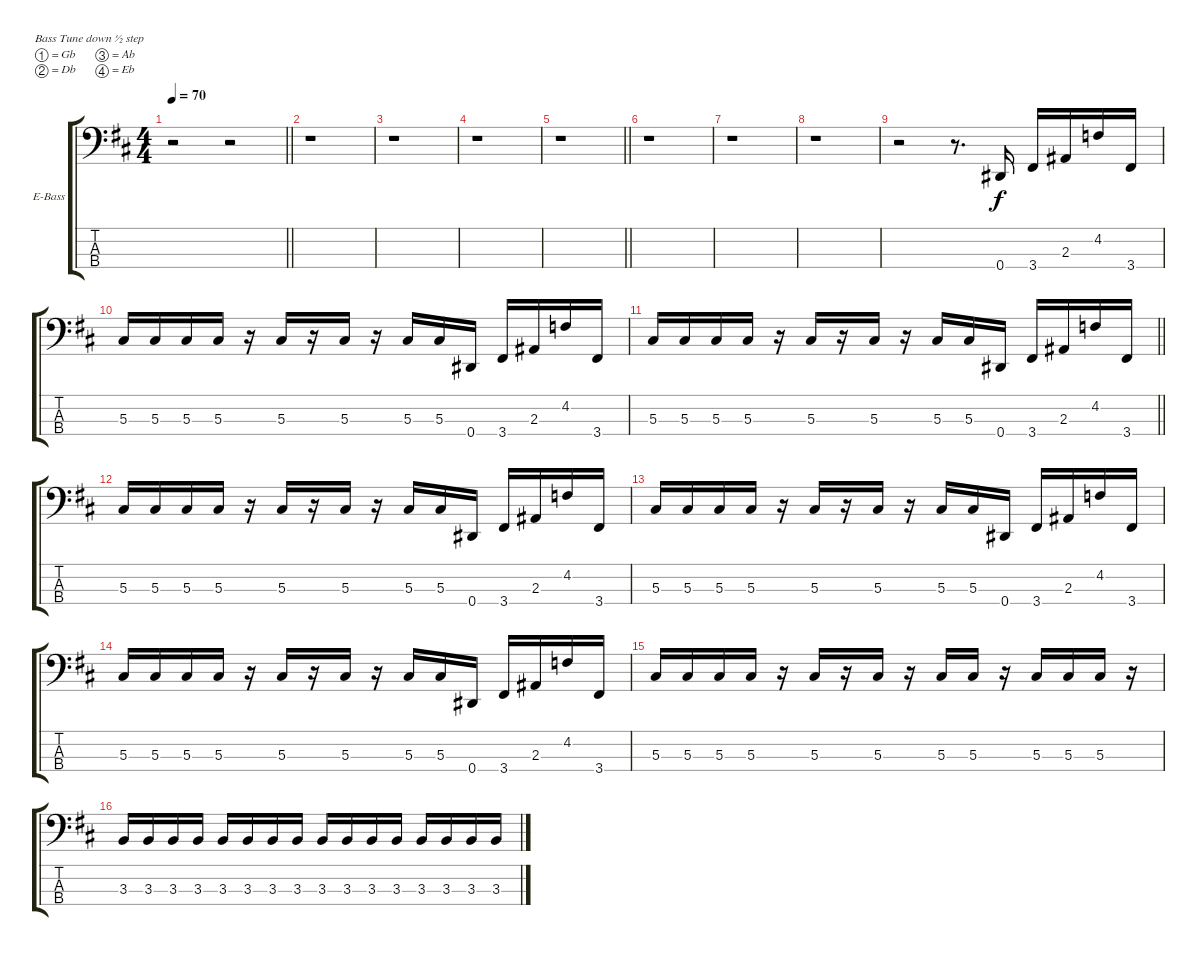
\bracketExtendMode groupsimilarinstruments
\firstSystemTrackNameOrientation horizontal
\otherSystemsTrackNameOrientation horizontal
\track ("Untitled" "E-Bass") {instrument electricbassfinger}
\staff {score tabs}
\tuning (Gb2 Db2 Ab1 Eb1)
\ts (4 4)
\beaming (8 2 2 2 2)
\tempo 70
\clef f4
\barLineRight lightlight
\ks d
r.2{dy f instrument electricbassfinger} r.2 |
r.1 |
r.1 |
r.1 |
\barLineRight lightlight
r.1 |
\section ("" " ")
r.1 |
r.1 |
r.1 |
r.2 r.8{d} 0.4.16 3.4.16 2.3.16 4.2.16 3.4.16 |
5.3.16 5.3.16 5.3.16 5.3.16 r.16 5.3.16 r.16 5.3.16 r.16 5.3.16 5.3.16 0.4.16 3.4.16 2.3.16 4.2.16 3.4.16 |
\barLineRight lightlight
5.3.16 5.3.16 5.3.16 5.3.16 r.16 5.3.16 r.16 5.3.16 r.16 5.3.16 5.3.16 0.4.16 3.4.16 2.3.16 4.2.16 3.4.16 |
\section ("" " ")
5.3.16 5.3.16 5.3.16 5.3.16 r.16 5.3.16 r.16 5.3.16 r.16 5.3.16 5.3.16 0.4.16 3.4.16 2.3.16 4.2.16 3.4.16 |
5.3.16 5.3.16 5.3.16 5.3.16 r.16 5.3.16 r.16 5.3.16 r.16 5.3.16 5.3.16 0.4.16 3.4.16 2.3.16 4.2.16 3.4.16 |
5.3.16 5.3.16 5.3.16 5.3.16 r.16 5.3.16 r.16 5.3.16 r.16 5.3.16 5.3.16 0.4.16 3.4.16 2.3.16 4.2.16 3.4.16 |
5.3.16 5.3.16 5.3.16 5.3.16 r.16 5.3.16 r.16 5.3.16 r.16 5.3.16 5.3.16 r.16 5.3.16 5.3.16 5.3.16 r.16 |
3.3.16 3.3.16 3.3.16 3.3.16 3.3.16 3.3.16 3.3.16 3.3.16 3.3.16 3.3.16 3.3.16 3.3.16 3.3.16 3.3.16 3.3.16 3.3.16
